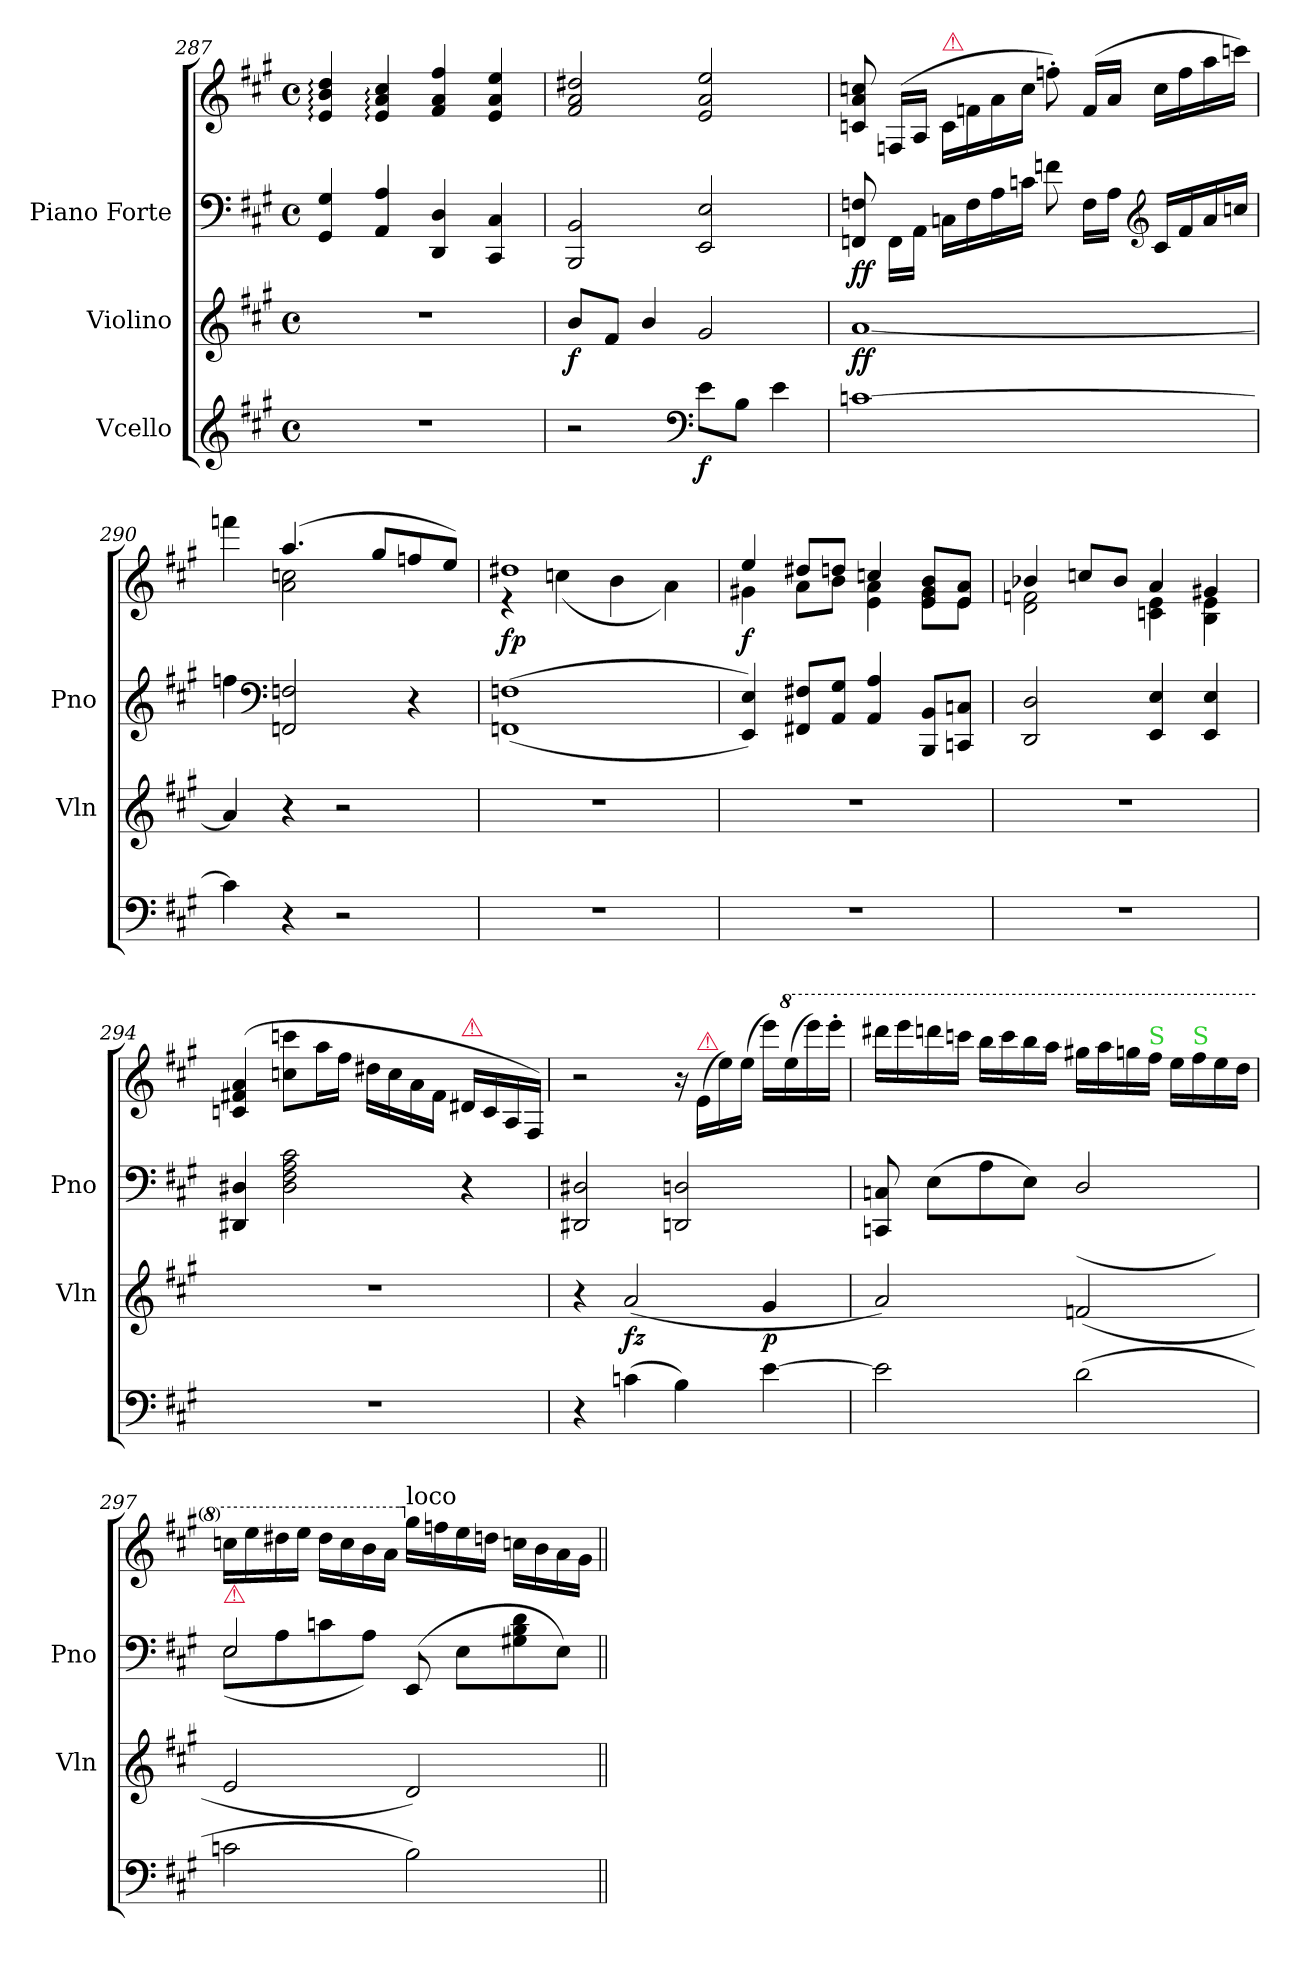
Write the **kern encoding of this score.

**kern	**dynam	**kern	**dynam	**kern	**kern	**dynam
*part3	*part3	*part2	*part2	*part1	*part1	*part1
*staff4	*staff4	*staff3	*staff3	*staff2	*staff1	*staff1/2
*I"Vcello	*	*I"Violino	*	*I"Piano Forte	*	*
*	*	*I'Vln	*	*I'Pno	*	*
*clefG2	*	*clefG2	*	*clefF4	*clefG2	*
*k[f#c#g#]	*	*k[f#c#g#]	*	*k[f#c#g#]	*k[f#c#g#]	*
*M4/4	*	*M4/4	*	*M4/4	*M4/4	*
*met(c)	*	*met(c)	*	*met(c)	*met(c)	*
=287	=287	=287	=287	=287	=287	=287
1r	.	1r	.	4GG#/ 4G#/	4e:/ 4b:/ 4dd:/	.
.	.	.	.	4AA/ 4A/	4e:/ 4a:/ 4cc#:/	.
.	.	.	.	4DD/ 4D/	4f#/ 4a/ 4ff#/	.
.	.	.	.	4CC#/ 4C#/	4e/ 4a/ 4ee/	.
=288	=288	=288	=288	=288	=288	=288
!	!	!	!	!	!	!LO:DY:b=2
2r	.	8b/L	f	2BBB/ 2BB/	2f#/ 2a/ 2dd#X/	fz fz
.	.	8f#/J	.	.	.	.
.	.	4b/	.	.	.	.
*clefF4	*	*	*	*	*	*
!	!	!	!	!	!	!LO:DY:n=2:b=2
8e\L	f	2g#/	.	2EE/ 2E/	2e/ 2a/ 2ee/	fz fz
8B\J	.	.	.	.	.	.
4e\	.	.	.	.	.	.
=289	=289	=289	=289	=289	=289	=289
!	!	!	!	!	!	!LO:DY:b=2
[1cn	.	[1a	ff	8FFn/ 8Fn/	8cn/ 8a/ 8ccn/	ff
.	.	.	.	16FF\LL	(16Fn/LL	.
.	.	.	.	16AA\JJ	16A/JJ	.
!	!	!	!	!	!LO:TX:a:color=crimson:t=⚠	!
.	.	.	.	16Cn\LL	16c/LL	.
.	.	.	.	16F\	16fn\	.
.	.	.	.	16A\	16a\	.
.	.	.	.	16cn\JJ	16cc\JJ	.
.	.	.	.	8fn\	8ffn'\)	.
.	.	.	.	16F\LL	(16f/LL	.
.	.	.	.	16A\JJ	16a/JJ	.
*	*	*	*	*clefG2	*	*
.	.	.	.	16c/LL	16cc\LL	.
.	.	.	.	16f/	16ff\	.
.	.	.	.	16a/	16aa\	.
.	.	.	.	16ccn/JJ	16cccn\JJ)	.
=290	=290	=290	=290	=290	=290	=290
*	*	*	*	*	*^	*
4c\]	.	4a/]	.	4ffn\	4fffn\	4ryy	.
*	*	*	*	*clefF4	*	*	*
4r	.	4r	.	2FFn/ 2Fn/	(4.aa/	2a\ 2ccn\	.
2r	.	2r	.	.	.	.	.
.	.	.	.	.	8gg#/L	.	.
.	.	.	.	4r	8ffn/	4ryy	.
.	.	.	.	.	8ee/J)	.	.
=291	=291	=291	=291	=291	=291	=291	=291
1r	.	1r	.	(<(>1FFn 1Fn	1dd#X	4r	fp
.	.	.	.	.	.	(>4ccn\	.
.	.	.	.	.	.	4b\	.
.	.	.	.	.	.	4a\)	.
=292	=292	=292	=292	=292	=292	=292	=292
1r	.	1r	.	4EE/ 4E/))	4ee/	4g#X\	f
.	.	.	.	8FF#X/ 8F#X/L	8dd#X/L	8a\L	.
.	.	.	.	8AA/ 8G#/J	8ddn/J	8b\J	.
.	.	.	.	4AA/ 4A/	4ccn/	4e\ 4a\	.
.	.	.	.	8BBB/ 8BB/L	8e/ 8g#/ 8b/L	8e\ 8g#\L	.
.	.	.	.	8CCn/ 8Cn/J	8e/ 8a/J	8e\J	.
=293	=293	=293	=293	=293	=293	=293	=293
1r	.	1r	.	2DD/ 2D/	4b-X/	2d\ 2fn\	.
.	.	.	.	.	8ccn/L	.	.
.	.	.	.	.	8b-/J	.	.
.	.	.	.	4EE/ 4E/	4a/	4cn\ 4e\	.
.	.	.	.	4EE/ 4E/	4g#X/	4B\ 4e\	.
*	*	*	*	*	*v	*v	*
=294	=294	=294	=294	=294	=294	=294
1r	.	1r	.	4DD#X/ 4D#X/	(4cn/ 4f#X/ 4a/	.
!	!	!	!	!	!	!LO:DY:b=2
.	.	.	.	2D#\ 2F#\ 2A\ 2c#\	8ccn\ 8cccn\L	fz fz
.	.	.	.	.	16aa\L	.
.	.	.	.	.	16ff#\JJ	.
.	.	.	.	.	16dd#X\LL	.
.	.	.	.	.	16cc\	.
.	.	.	.	.	16a\	.
.	.	.	.	.	16f#\JJ	.
!	!	!	!	!	!LO:TX:a:color=crimson:t=⚠	!
.	.	.	.	4r	16d#X\LL	.
.	.	.	.	.	16c\	.
.	.	.	.	.	16A/	.
.	.	.	.	.	16F#/JJ)	.
=295	=295	=295	=295	=295	=295	=295
4r	.	4r	.	2DD#X/ 2D#X/	2r	.
(4cn\	.	(>2a/	fz	.	.	.
4B\)	.	.	.	2DDn/ 2Dn/	16r	.
!	!	!	!	!	!LO:TX:a:color=crimson:t=⚠	!
.	.	.	.	.	(16e/LL	.
.	.	.	.	.	16ee\)	.
.	.	.	.	.	(16ee\JJ	.
[4e\	.	4g#/	p	.	16eee\LL)	.
*	*	*	*	*	*8va	*
.	.	.	.	.	(16eee\	.
.	.	.	.	.	16eeee\)	.
.	.	.	.	.	16eeee'\JJ	.
=296	=296	=296	=296	=296	=296	=296
*	*	*	*	*^	*	*
2e\]	.	2a/)	.	8CCn/ 8Cn/	2ryy	16dddd#X\LL	.
.	.	.	.	.	.	16eeee\	.
.	.	.	.	(8E\L	.	16ddddn\	.
.	.	.	.	.	.	16ccccn\JJ	.
.	.	.	.	8A\	.	16bbb\LL	.
.	.	.	.	.	.	16cccc\	.
.	.	.	.	8E\J)	.	16bbb\	.
.	.	.	.	.	.	16aaa\JJ	.
!	!	!	!	!	!LO:N:vis=2	!	!
(2d\	.	(>2fn/	.	2D/	(>8D\	16ggg#X\LL	.
.	.	.	.	.	.	16aaa\	.
.	.	.	.	.	8Fn\	16gggn\	.
!	!	!	!	!	!	!LO:TX:a:color=limegreen:t=S	!
.	.	.	.	.	.	16fff#\JJ	.
.	.	.	.	.	8B\	16eee\LL	.
!	!	!	!	!	!	!LO:TX:a:color=limegreen:t=S	!
.	.	.	.	.	.	16fff#\	.
.	.	.	.	.	8F\J)	16eee\	.
.	.	.	.	.	.	16ddd\JJ	.
=297	=297	=297	=297	=297	=297	=297	=297
!	!	!	!	!	!	!LO:TX:b:color=crimson:t=⚠	!
!	!	!	!	!	!LO:N:vis=2	!	!
2cn\	.	2e/	.	2E/	(>8E\	16cccn\LL	.
.	.	.	.	.	.	16eee\	.
.	.	.	.	.	8A\	16ddd#X\	.
.	.	.	.	.	.	16eee\JJ	.
.	.	.	.	.	8cn\	16ddd#\LL	.
.	.	.	.	.	.	16ccc\	.
.	.	.	.	.	8A\J)	16bb\	.
.	.	.	.	.	.	16aa\JJ	.
*	*	*	*	*	*	*X8va	*
!	!	!	!	!	!	!LO:TX:a:t=loco	!
2B\)	.	2d/)	.	(8EE/	2ryy	16gg#\LL	.
.	.	.	.	.	.	16ffn\	.
.	.	.	.	8E\L	.	16ee\	.
.	.	.	.	.	.	16dd\JJ	.
.	.	.	.	8G#X\ 8B\ 8d\	.	16ccn\LL	.
.	.	.	.	.	.	16b\	.
.	.	.	.	8E\J)	.	16a\	.
.	.	.	.	.	.	16g#\JJ	.
*	*	*	*	*v	*v	*	*
=||	=||	=||	=||	=||	=||	=||
*-	*-	*-	*-	*-	*-	*-
